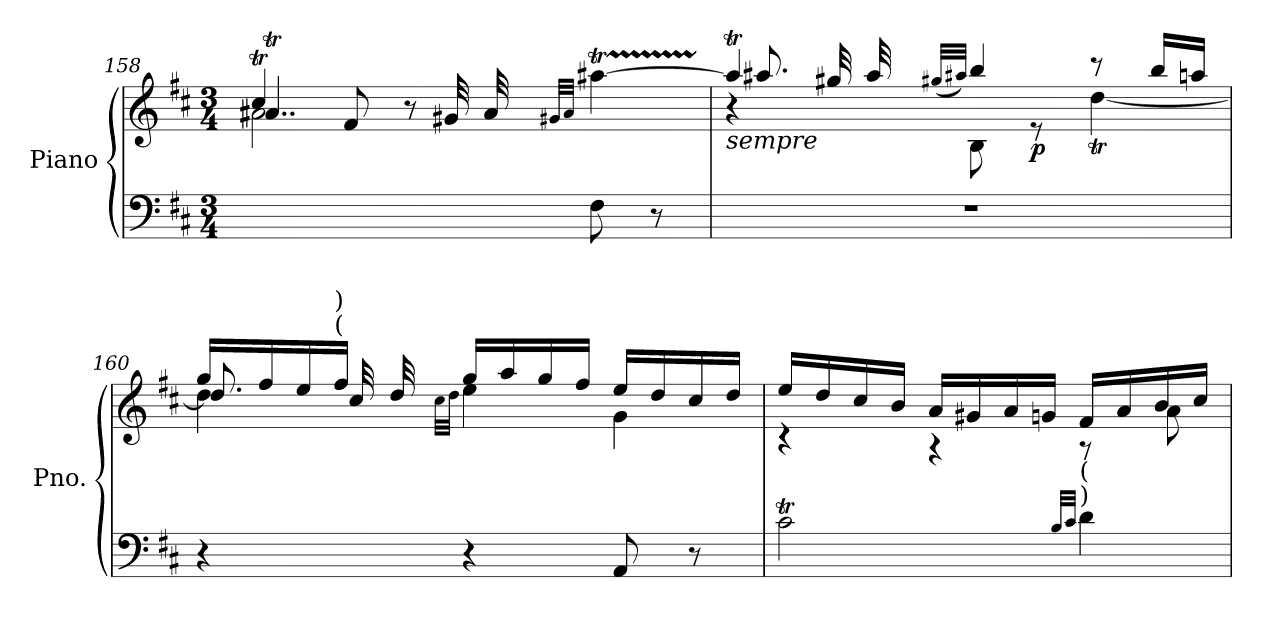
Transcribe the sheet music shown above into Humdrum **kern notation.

**kern	**kern	**dynam
*part1	*part1	*part1
*staff2	*staff1	*staff1/2
*I"Piano	*	*
*I'Pno.	*	*
!!LO:LB:g=z
*clefF4	*clefG2	*
*k[f#c#]	*k[f#c#]	*
*M3/4	*M3/4	*
=158	=158	=158
*	*^	*
*	*	*^	*
2ryy	4cc#t/	2a#X\	4..a#t!	.
.	8f#/	.	.	.
.	8r	.	.	.
.	.	.	32g#!	.
.	.	.	32a#!	.
.	.	32qg#X/LLL	.	.
.	.	32qa#/JJJ	.	.
8F#\	[>4aa#Xtt\	4ryy	4ryy	.
8r	.	.	.	.
=159	=159	=159	=159	=159
!	!LO:TX:b:i:t=sempre	!	!	!
2.r	4aa#t/]	4r	8.aa#!	.
.	.	.	32gg#!	.
.	.	.	32aa#!	.
.	(32qgg#X/LLL	.	.	.
.	32qaa#X/JJJ)	.	.	.
.	4bb/	8B\	2ryy	.
!	!	!	!	!LO:DY:b
.	.	8r	.	p
.	8rt	[4ddT\	.	.
.	16bb/LL	.	.	.
.	16aan/JJ	.	.	.
!!LO:PB:g=z	!!	!!
=160	=160	=160	=160	=160
4r	16ggTTT/LL	4dd\]	8.dd!	.
.	16ff#/	.	.	.
.	16ee/	.	.	.
!	!LO:TX:a:t=(	!	!	!
!	!LO:TX:a:t=)	!	!	!
.	16ff#/JJ	.	32cc#!	.
.	.	.	32dd!	.
.	.	32qcc#\LLL	.	.
.	.	32qdd\JJJ	.	.
4r	16gg/LL	4ee\	2ryy	.
.	16aa/	.	.	.
.	16gg/	.	.	.
.	16ff#/JJ	.	.	.
8AA/	16ee/LL	4g\	.	.
.	16dd/	.	.	.
8r	16cc#/	.	.	.
.	16dd/JJ	.	.	.
*	*	*v	*v	*
=161	=161	=161	=161
2c#t\	16ee/LL	4r	.
.	16dd/	.	.
.	16cc#/	.	.
.	16b/JJ	.	.
.	16a/LL	4r	.
.	16g#X/	.	.
.	16a/	.	.
.	16gn/JJ	.	.
32qB/LLL	.	.	.
32qc#/JJJ	.	.	.
!	!LO:TX:b:t=(	!	!
!	!LO:TX:b:t=)	!	!
4d\	16f#/LL	8r	.
.	16a/	.	.
.	16b/	8a\	.
.	16cc#/JJ	.	.
*	*v	*v	*
=	=	=
*-	*-	*-
